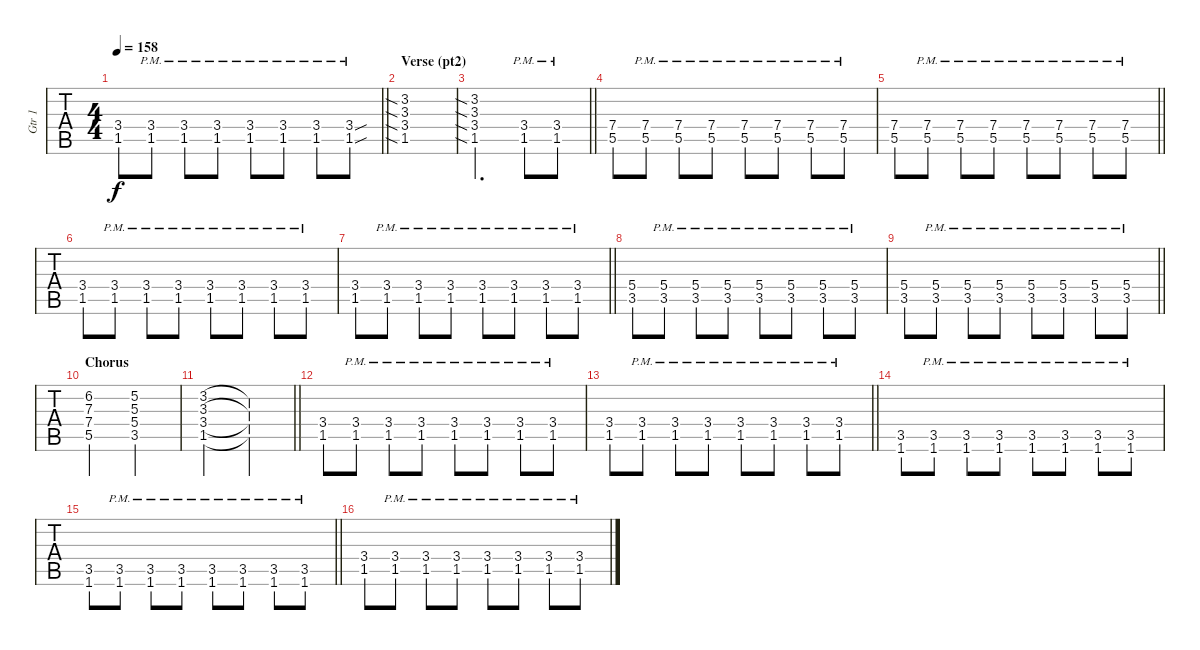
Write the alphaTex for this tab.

\track ("Gtr 1" "Gtr 1") {instrument electricguitarclean}
\staff {tabs}
\tuning (E4 B3 G3 D3 A2 E2) {hide}
\ts (4 4)
\tempo 158
\clef g2
\barLineRight lightlight
\ks c
(3.4 1.5).8{dy f} (3.4{pm} 1.5{pm}).8 (3.4{pm} 1.5{pm}).8 (3.4{pm} 1.5{pm}).8 (3.4{pm} 1.5{pm}).8 (3.4{pm} 1.5{pm}).8 (3.4{pm} 1.5{pm}).8 (3.4{sou pm} 1.5{sou pm}).8 |
\section ("" "Verse (pt2)")
(3.2{sia} 3.3{sia} 3.4{sia} 1.5{sia}).1 |
\barLineRight lightlight
(3.2{sia} 3.3{sia} 3.4{sia} 1.5{sia}).2{d} (3.4{pm} 1.5{pm}).8 (3.4{pm} 1.5{pm}).8 |
(7.4 5.5).8 (7.4{pm} 5.5{pm}).8 (7.4{pm} 5.5{pm}).8 (7.4{pm} 5.5{pm}).8 (7.4{pm} 5.5{pm}).8 (7.4{pm} 5.5{pm}).8 (7.4{pm} 5.5{pm}).8 (7.4{pm} 5.5{pm}).8 |
\barLineRight lightlight
(7.4 5.5).8 (7.4{pm} 5.5{pm}).8 (7.4{pm} 5.5{pm}).8 (7.4{pm} 5.5{pm}).8 (7.4{pm} 5.5{pm}).8 (7.4{pm} 5.5{pm}).8 (7.4{pm} 5.5{pm}).8 (7.4{pm} 5.5{pm}).8 |
(3.4 1.5).8 (3.4{pm} 1.5{pm}).8 (3.4{pm} 1.5{pm}).8 (3.4{pm} 1.5{pm}).8 (3.4{pm} 1.5{pm}).8 (3.4{pm} 1.5{pm}).8 (3.4{pm} 1.5{pm}).8 (3.4{pm} 1.5{pm}).8 |
\barLineRight lightlight
(3.4 1.5).8 (3.4{pm} 1.5{pm}).8 (3.4{pm} 1.5{pm}).8 (3.4{pm} 1.5{pm}).8 (3.4{pm} 1.5{pm}).8 (3.4{pm} 1.5{pm}).8 (3.4{pm} 1.5{pm}).8 (3.4{pm} 1.5{pm}).8 |
(5.4 3.5).8 (5.4{pm} 3.5{pm}).8 (5.4{pm} 3.5{pm}).8 (5.4{pm} 3.5{pm}).8 (5.4{pm} 3.5{pm}).8 (5.4{pm} 3.5{pm}).8 (5.4{pm} 3.5{pm}).8 (5.4{pm} 3.5{pm}).8 |
\barLineRight lightlight
(5.4 3.5).8 (5.4{pm} 3.5{pm}).8 (5.4{pm} 3.5{pm}).8 (5.4{pm} 3.5{pm}).8 (5.4{pm} 3.5{pm}).8 (5.4{pm} 3.5{pm}).8 (5.4{pm} 3.5{pm}).8 (5.4{pm} 3.5{pm}).8 |
\section ("" "Chorus")
(6.2 7.3 7.4 5.5).2 (5.2 5.3 5.4 3.5).2 |
\barLineRight lightlight
(3.2 3.3 3.4 1.5).2 (3.2{t} 3.3{t} 3.4{t} 1.5{t}).2 |
(3.4 1.5).8 (3.4{pm} 1.5{pm}).8 (3.4{pm} 1.5{pm}).8 (3.4{pm} 1.5{pm}).8 (3.4{pm} 1.5{pm}).8 (3.4{pm} 1.5{pm}).8 (3.4{pm} 1.5{pm}).8 (3.4{pm} 1.5{pm}).8 |
\barLineRight lightlight
(3.4 1.5).8 (3.4{pm} 1.5{pm}).8 (3.4{pm} 1.5{pm}).8 (3.4{pm} 1.5{pm}).8 (3.4{pm} 1.5{pm}).8 (3.4{pm} 1.5{pm}).8 (3.4{pm} 1.5{pm}).8 (3.4{pm} 1.5{pm}).8 |
(3.5 1.6).8 (3.5{pm} 1.6{pm}).8 (3.5{pm} 1.6{pm}).8 (3.5{pm} 1.6{pm}).8 (3.5{pm} 1.6{pm}).8 (3.5{pm} 1.6{pm}).8 (3.5{pm} 1.6{pm}).8 (3.5{pm} 1.6{pm}).8 |
\barLineRight lightlight
(3.5 1.6).8 (3.5{pm} 1.6{pm}).8 (3.5{pm} 1.6{pm}).8 (3.5{pm} 1.6{pm}).8 (3.5{pm} 1.6{pm}).8 (3.5{pm} 1.6{pm}).8 (3.5{pm} 1.6{pm}).8 (3.5{pm} 1.6{pm}).8 |
(3.4 1.5).8 (3.4{pm} 1.5{pm}).8 (3.4{pm} 1.5{pm}).8 (3.4{pm} 1.5{pm}).8 (3.4{pm} 1.5{pm}).8 (3.4{pm} 1.5{pm}).8 (3.4{pm} 1.5{pm}).8 (3.4{pm} 1.5{pm}).8
